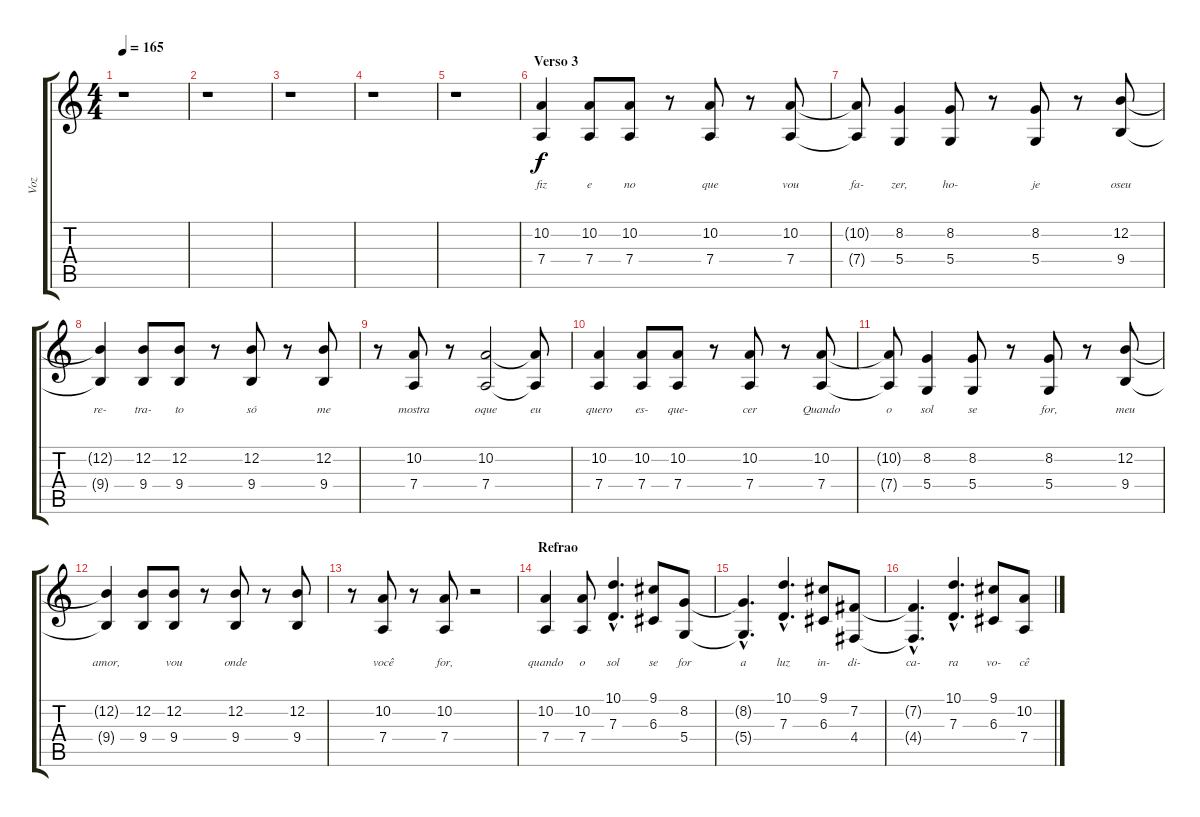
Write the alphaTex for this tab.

\track ("Voz" "Voz") {instrument tenorsax}
\staff {score tabs}
\tuning (E4 B3 G3 D3 A2 E2) {hide}
\ts (4 4)
\tempo 165
\clef g2
\ks c
r.1{dy f} |
r.1 |
r.1 |
r.1 |
r.1 |
\section ("" "Verso 3")
(10.2 7.4).4{lyrics (0 "") lyrics (1 "fiz") lyrics (2 "") lyrics (3 "") lyrics (4 "")} (10.2 7.4).8{lyrics (0 "") lyrics (1 "e") lyrics (2 "") lyrics (3 "") lyrics (4 "")} (10.2 7.4).8{lyrics (0 "") lyrics (1 "no") lyrics (2 "") lyrics (3 "") lyrics (4 "")} r.8 (10.2 7.4).8{lyrics (0 "") lyrics (1 "que") lyrics (2 "") lyrics (3 "") lyrics (4 "")} r.8 (10.2 7.4).8{lyrics (0 "") lyrics (1 "vou") lyrics (2 "") lyrics (3 "") lyrics (4 "")} |
(10.2{t} 7.4{t}).8{lyrics (0 "") lyrics (1 "fa-") lyrics (2 "") lyrics (3 "") lyrics (4 "")} (8.2 5.4).4{lyrics (0 "") lyrics (1 "zer,") lyrics (2 "") lyrics (3 "") lyrics (4 "")} (8.2 5.4).8{lyrics (0 "") lyrics (1 "ho-") lyrics (2 "") lyrics (3 "") lyrics (4 "")} r.8 (8.2 5.4).8{lyrics (0 "") lyrics (1 "je") lyrics (2 "") lyrics (3 "") lyrics (4 "")} r.8 (12.2 9.4).8{lyrics (0 "") lyrics (1 "oseu") lyrics (2 "") lyrics (3 "") lyrics (4 "")} |
(12.2{t} 9.4{t}).4{lyrics (0 "") lyrics (1 "re-") lyrics (2 "") lyrics (3 "") lyrics (4 "")} (12.2 9.4).8{lyrics (0 "") lyrics (1 "tra-") lyrics (2 "") lyrics (3 "") lyrics (4 "")} (12.2 9.4).8{lyrics (0 "") lyrics (1 "to") lyrics (2 "") lyrics (3 "") lyrics (4 "")} r.8 (12.2 9.4).8{lyrics (0 "") lyrics (1 "só") lyrics (2 "") lyrics (3 "") lyrics (4 "")} r.8 (12.2 9.4).8{lyrics (0 "") lyrics (1 "me") lyrics (2 "") lyrics (3 "") lyrics (4 "")} |
r.8 (10.2 7.4).8{lyrics (0 "") lyrics (1 "mostra") lyrics (2 "") lyrics (3 "") lyrics (4 "")} r.8 (10.2 7.4).2{lyrics (0 "") lyrics (1 "oque") lyrics (2 "") lyrics (3 "") lyrics (4 "")} (10.2{t} 7.4{t}).8{lyrics (0 "") lyrics (1 "eu") lyrics (2 "") lyrics (3 "") lyrics (4 "")} |
(10.2 7.4).4{lyrics (0 "") lyrics (1 "quero") lyrics (2 "") lyrics (3 "") lyrics (4 "")} (10.2 7.4).8{lyrics (0 "") lyrics (1 "es-") lyrics (2 "") lyrics (3 "") lyrics (4 "")} (10.2 7.4).8{lyrics (0 "") lyrics (1 "que-") lyrics (2 "") lyrics (3 "") lyrics (4 "")} r.8 (10.2 7.4).8{lyrics (0 "") lyrics (1 "cer") lyrics (2 "") lyrics (3 "") lyrics (4 "")} r.8 (10.2 7.4).8{lyrics (0 "") lyrics (1 "Quando") lyrics (2 "") lyrics (3 "") lyrics (4 "")} |
(10.2{t} 7.4{t}).8{lyrics (0 "") lyrics (1 "o") lyrics (2 "") lyrics (3 "") lyrics (4 "")} (8.2 5.4).4{lyrics (0 "") lyrics (1 "sol") lyrics (2 "") lyrics (3 "") lyrics (4 "")} (8.2 5.4).8{lyrics (0 "") lyrics (1 "se") lyrics (2 "") lyrics (3 "") lyrics (4 "")} r.8 (8.2 5.4).8{lyrics (0 "") lyrics (1 "for,") lyrics (2 "") lyrics (3 "") lyrics (4 "")} r.8 (12.2 9.4).8{lyrics (0 "") lyrics (1 "meu") lyrics (2 "") lyrics (3 "") lyrics (4 "")} |
(12.2{t} 9.4{t}).4{lyrics (0 "") lyrics (1 "amor,") lyrics (2 "") lyrics (3 "") lyrics (4 "")} (12.2 9.4).8{lyrics (0 "") lyrics (1 "") lyrics (2 "") lyrics (3 "") lyrics (4 "")} (12.2 9.4).8{lyrics (0 "") lyrics (1 "vou") lyrics (2 "") lyrics (3 "") lyrics (4 "")} r.8 (12.2 9.4).8{lyrics (0 "") lyrics (1 "onde") lyrics (2 "") lyrics (3 "") lyrics (4 "")} r.8 (12.2 9.4).8{lyrics (0 "") lyrics (1 "") lyrics (2 "") lyrics (3 "") lyrics (4 "")} |
r.8 (10.2 7.4).8{lyrics (0 "") lyrics (1 "você") lyrics (2 "") lyrics (3 "") lyrics (4 "")} r.8 (10.2 7.4).8{lyrics (0 "") lyrics (1 "for,") lyrics (2 "") lyrics (3 "") lyrics (4 "")} r.2 |
\section ("" "Refrao")
(10.2 7.4).4{lyrics (0 "") lyrics (1 "quando") lyrics (2 "") lyrics (3 "") lyrics (4 "")} (10.2 7.4).8{lyrics (0 "") lyrics (1 "o") lyrics (2 "") lyrics (3 "") lyrics (4 "")} (10.1{hac} 7.3{hac}).4{d lyrics (0 "") lyrics (1 "sol") lyrics (2 "") lyrics (3 "") lyrics (4 "")} (9.1 6.3).8{lyrics (0 "") lyrics (1 "se") lyrics (2 "") lyrics (3 "") lyrics (4 "")} (8.2 5.4).8{lyrics (0 "") lyrics (1 "for") lyrics (2 "") lyrics (3 "") lyrics (4 "")} |
(8.2{hac t} 5.4{hac t}).4{d lyrics (0 "") lyrics (1 "a") lyrics (2 "") lyrics (3 "") lyrics (4 "")} (10.1{hac} 7.3{hac}).4{d lyrics (0 "") lyrics (1 "luz") lyrics (2 "") lyrics (3 "") lyrics (4 "")} (9.1 6.3).8{lyrics (0 "") lyrics (1 "in-") lyrics (2 "") lyrics (3 "") lyrics (4 "")} (7.2 4.4).8{lyrics (0 "") lyrics (1 "di-") lyrics (2 "") lyrics (3 "") lyrics (4 "")} |
(7.2{hac t} 4.4{hac t}).4{d lyrics (0 "") lyrics (1 "ca-") lyrics (2 "") lyrics (3 "") lyrics (4 "")} (10.1{hac} 7.3{hac}).4{d lyrics (0 "") lyrics (1 "ra") lyrics (2 "") lyrics (3 "") lyrics (4 "")} (9.1 6.3).8{lyrics (0 "") lyrics (1 "vo-") lyrics (2 "") lyrics (3 "") lyrics (4 "")} (10.2 7.4).8{lyrics (0 "") lyrics (1 "cê") lyrics (2 "") lyrics (3 "") lyrics (4 "")}
